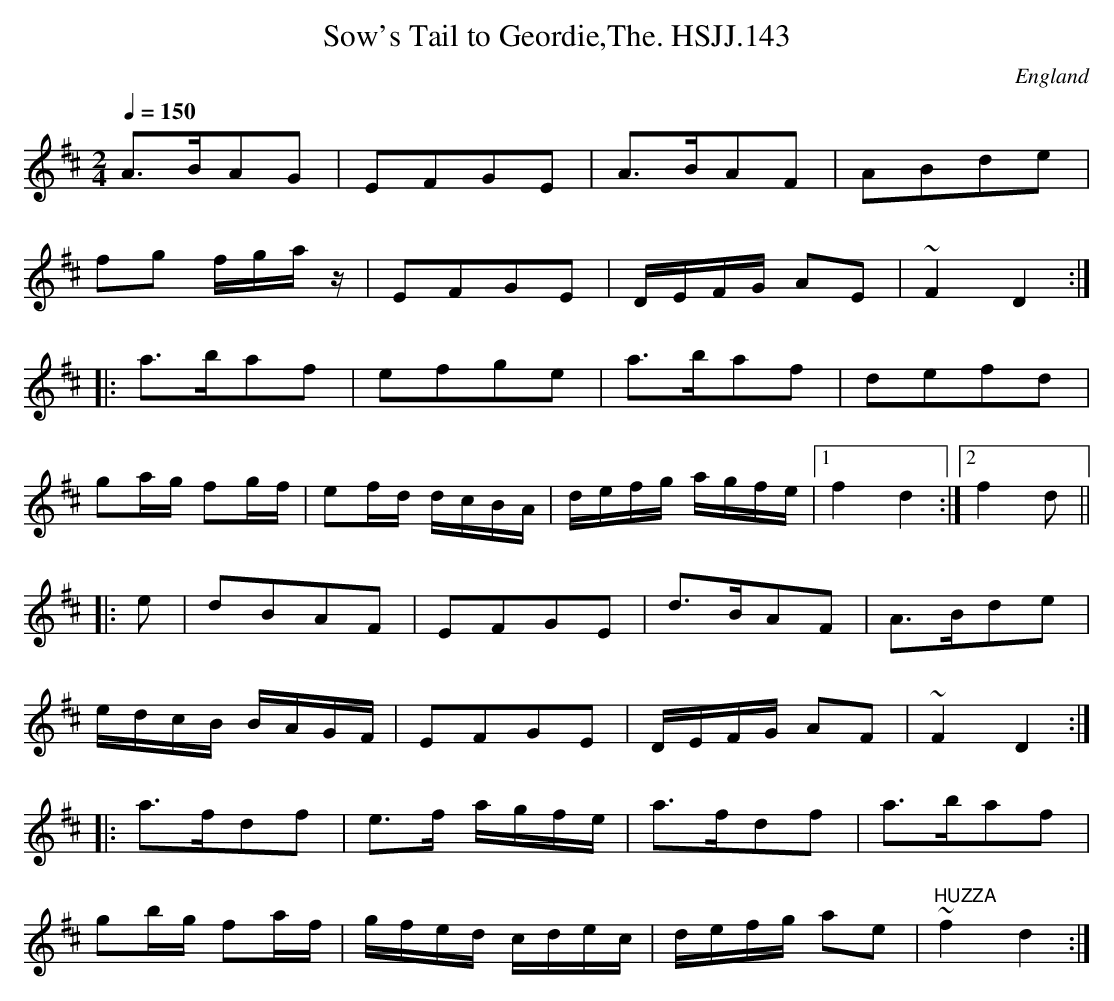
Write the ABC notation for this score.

X:1
T:Sow's Tail to Geordie,The. HSJJ.143
M:2/4
L:1/16
Q:1/4=150
O:England
K:D major
A3BA2G2|E2F2G2E2|A3BA2F2|A2B2d2e2|!
f2g2 fgaz|E2F2G2E2|DEFG A2E2|~F4D4:|!
|:a3ba2f2|e2f2g2e2|a3ba2f2|d2e2f2d2|!
g2ag f2gf|e2fd dcBA|defg agfe|1f4d4:|2f4d2||!
|:e2|d2B2A2F2|E2F2G2E2|d3BA2F2|A3Bd2e2|!
edcB BAGF|E2F2G2E2|DEFG A2F2|~F4D4:|!
|:a3fd2f2|e3f agfe|a3fd2f2|a3ba2f2|!
g2bg f2af|gfed cdec|defg a2e2|"^HUZZA"\
~f4d4:|
